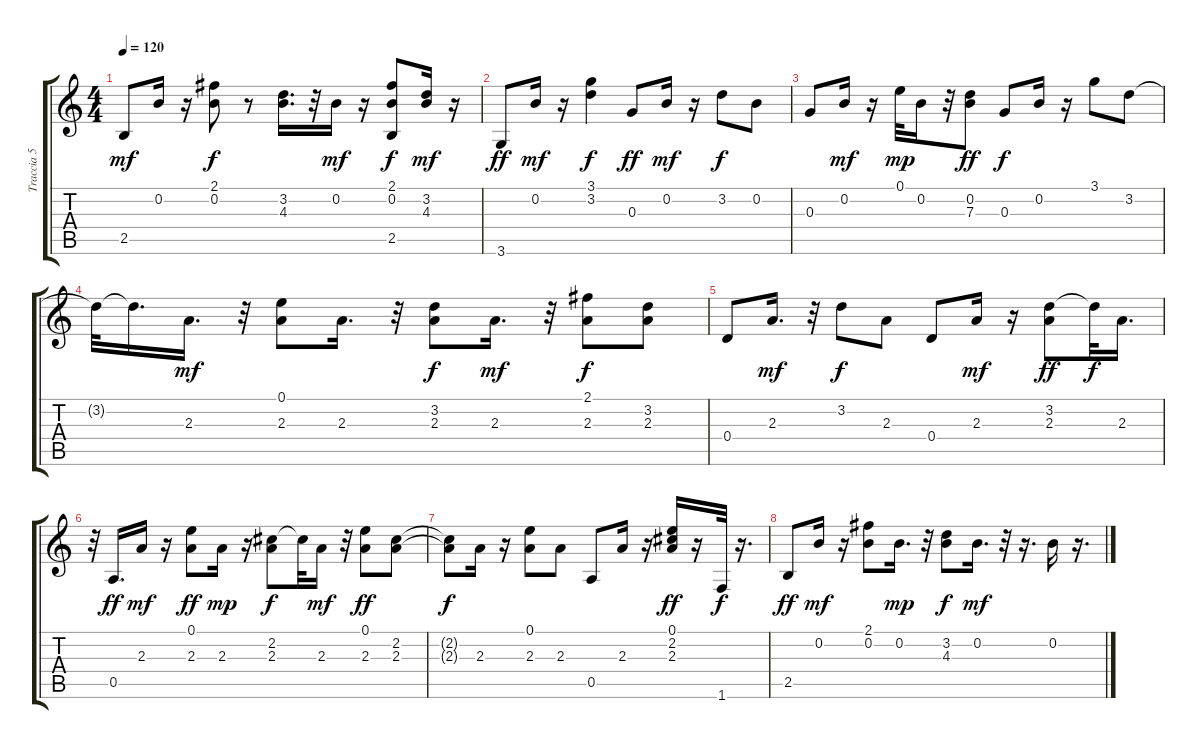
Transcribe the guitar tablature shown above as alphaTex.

\track ("Traccia 5" "Traccia 5") {instrument electricguitarclean}
\staff {score tabs}
\tuning (E4 B3 G3 D3 A2 E2) {hide}
\ts (4 4)
\tempo 120
\clef g2
\ks c
2.5.8{dy mf} 0.2.16 r.16 (2.1 0.2).8{dy f} r.8 (3.2 4.3).16{d} r.32 0.2.16{dy mf} r.16 (2.1 0.2 2.5).8{dy f} (3.2 4.3).16{dy mf} r.16 |
3.6.8{dy ff} 0.2.16{dy mf} r.16 (3.1 3.2).4{dy f} 0.3.8{dy ff} 0.2.16{dy mf} r.16 3.2.8{dy f} 0.2.8 |
0.3.8 0.2.16{dy mf} r.16 0.1.32{dy mp} 0.2.16 r.32 (0.2 7.3).8{dy ff} 0.3.8{dy f} 0.2.16 r.16 3.1.8 3.2.8 |
3.2{t}.32 3.2{t}.16{d} 2.3.16{d dy mf} r.32 (0.1 2.3).8 2.3.16{d} r.32 (3.2 2.3).8{dy f} 2.3.16{d dy mf} r.32 (2.1 2.3).8{dy f} (3.2 2.3).8 |
0.4.8 2.3.16{d dy mf} r.32 3.2.8{dy f} 2.3.8 0.4.8 2.3.16{dy mf} r.16 (3.2 2.3).8{dy ff} 3.2{t}.32{dy f} 2.3.16{d} |
r.32 0.5.16{d dy ff} 2.3.16{dy mf} r.16 (0.1 2.3).8{dy ff} 2.3.16{dy mp} r.16 (2.2 2.3).8{dy f} 2.2{t}.32 2.3.16{dy mf} r.32 (0.1 2.3).8{dy ff} (2.2 2.3).8 |
(2.2{t} 2.3{t}).8{dy f} 2.3.16 r.16 (0.1 2.3).8 2.3.8 0.5.8 2.3.16 r.16 (0.1 2.2 2.3).16{dy ff} r.16 1.6.32{dy f} r.16{d} |
2.5.8{dy ff} 0.2.16{dy mf} r.16 (2.1 0.2).8 0.2.16{d dy mp} r.32 (3.2 4.3).8{dy f} 0.2.16{d dy mf} r.32 r.16{d} 0.2.16 r.16{d}
